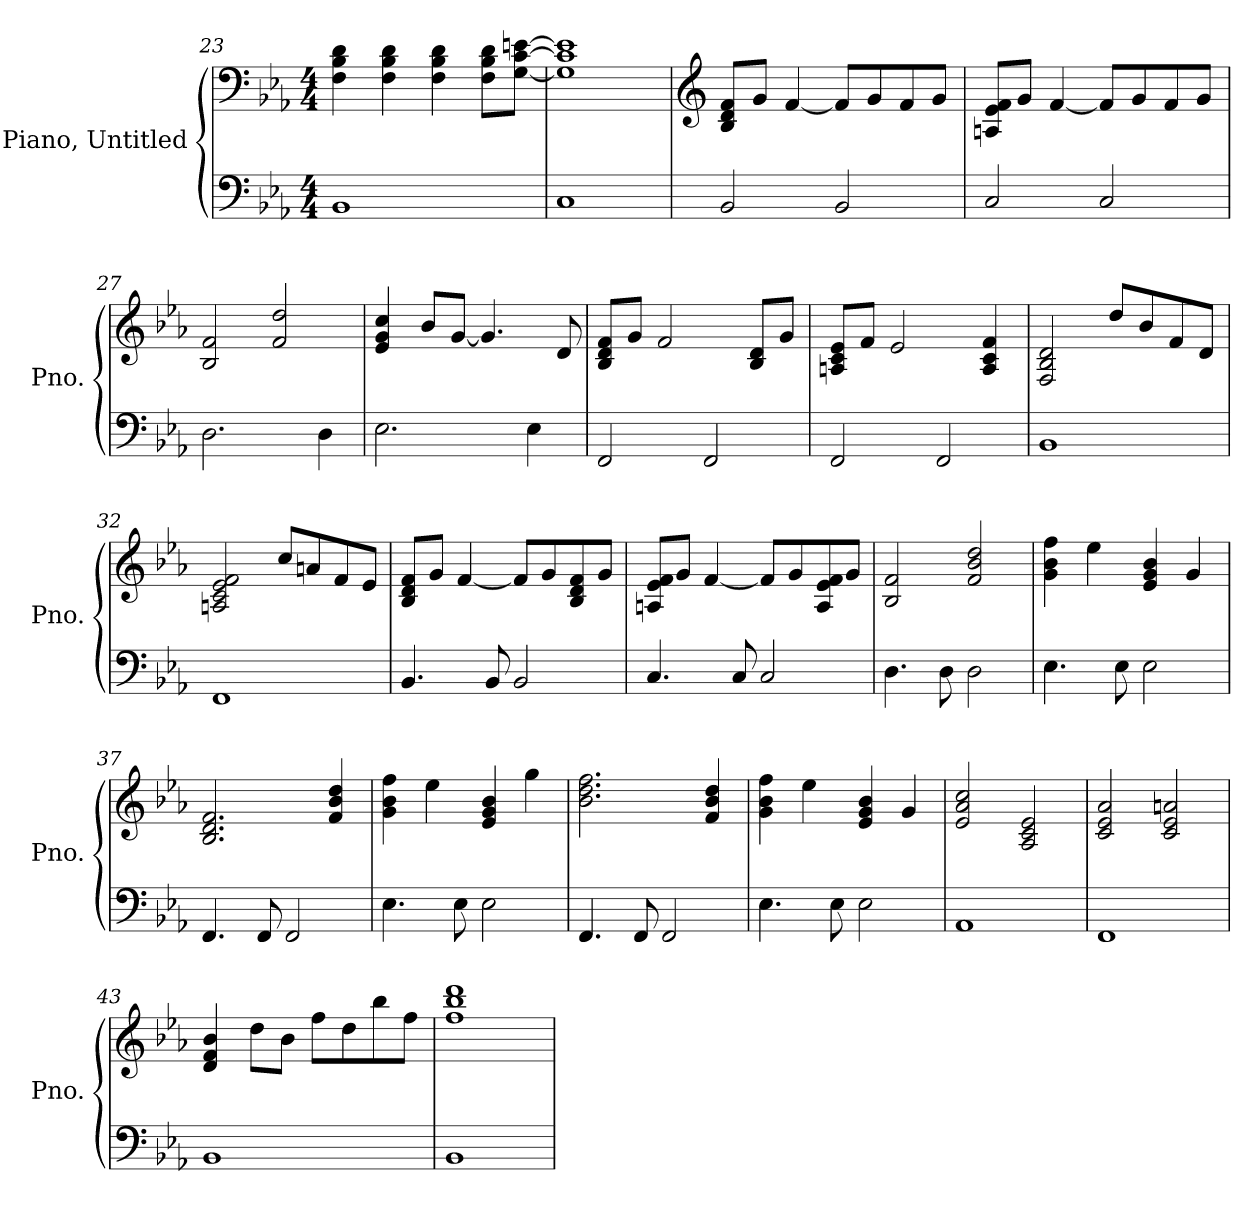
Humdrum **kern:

**kern	**kern
*part2	*part1
*staff2	*staff1
*I"Piano, Untitled	*I"Piano, Untitled
*I'Pno.	*I'Pno.
!!LO:LB:g=z
*clefF4	*clefF4
*k[b-e-a-]	*k[b-e-a-]
*M4/4	*M4/4
=23	=23
1BB-	4F\ 4B-\ 4d\
.	4F\ 4B-\ 4d\
.	4F\ 4B-\ 4d\
.	8F\ 8B-\ 8d\L
.	[8G\ [8c\ [8en\J
=24	=24
1C	1G] 1c] 1e]
=25	=25
*	*clefG2
2BB-/	8B-/ 8d/ 8f/L
.	8g/J
.	[4f/
2BB-/	8f/L]
.	8g/
.	8f/
.	8g/J
=26	=26
2C/	8An/ 8e-/ 8f/L
.	8g/J
.	[4f/
2C/	8f/L]
.	8g/
.	8f/
.	8g/J
=27	=27
2.D\	2B-/ 2f/
.	2f/ 2dd/
4D\	.
=28	=28
2.E-\	4e-/ 4g/ 4cc/
.	8b-/L
.	[8g/J
.	4.g/]
4E-\	.
.	8d/
!!LO:LB:g=z
=29	=29
2FF/	8B-/ 8d/ 8f/L
.	8g/J
.	2f/
2FF/	.
.	8B-/ 8d/L
.	8g/J
=30	=30
2FF/	8An/ 8c/ 8e-/L
.	8f/J
.	2e-/
2FF/	.
.	4A/ 4c/ 4f/
=31	=31
1BB-	2F/ 2B-/ 2d/
.	8dd/L
.	8b-/
.	8f/
.	8d/J
=32	=32
1FF	2An/ 2c/ 2e-/ 2f/
.	8cc/L
.	8an/
.	8f/
.	8e-/J
=33	=33
4.BB-/	8B-/ 8d/ 8f/L
.	8g/J
.	[4f/
8BB-/	.
2BB-/	8f/L]
.	8g/
.	8B-/ 8d/ 8f/
.	8g/J
=34	=34
4.C/	8An/ 8e-/ 8f/L
.	8g/J
.	[4f/
8C/	.
2C/	8f/L]
.	8g/
.	8A/ 8e-/ 8f/
.	8g/J
!!LO:PB:g=z
=35	=35
4.D\	2B-/ 2f/
8D\	.
2D\	2f/ 2b-/ 2dd/
=36	=36
4.E-\	4g\ 4b-\ 4ff\
.	4ee-\
8E-\	.
2E-\	4e-/ 4g/ 4b-/
.	4g/
=37	=37
4.FF/	2.B-/ 2.d/ 2.f/
8FF/	.
2FF/	.
.	4f/ 4b-/ 4dd/
=38	=38
4.E-\	4g\ 4b-\ 4ff\
.	4ee-\
8E-\	.
2E-\	4e-/ 4g/ 4b-/
.	4gg\
=39	=39
4.FF/	2.b-\ 2.dd\ 2.ff\
8FF/	.
2FF/	.
.	4f/ 4b-/ 4dd/
=40	=40
4.E-\	4g\ 4b-\ 4ff\
.	4ee-\
8E-\	.
2E-\	4e-/ 4g/ 4b-/
.	4g/
=41	=41
1AA-	2e-/ 2a-/ 2cc/
.	2A-/ 2c/ 2e-/
=42	=42
1FF	2c/ 2e-/ 2a-/
.	2c/ 2e-/ 2an/
!!LO:LB:g=z
=43	=43
1BB-	4d/ 4f/ 4b-/
.	8dd\L
.	8b-\J
.	8ff\L
.	8dd\
.	8bb-\
.	8ff\J
=44	=44
1BB-	1ff 1bb- 1ddd
=	=
*-	*-
